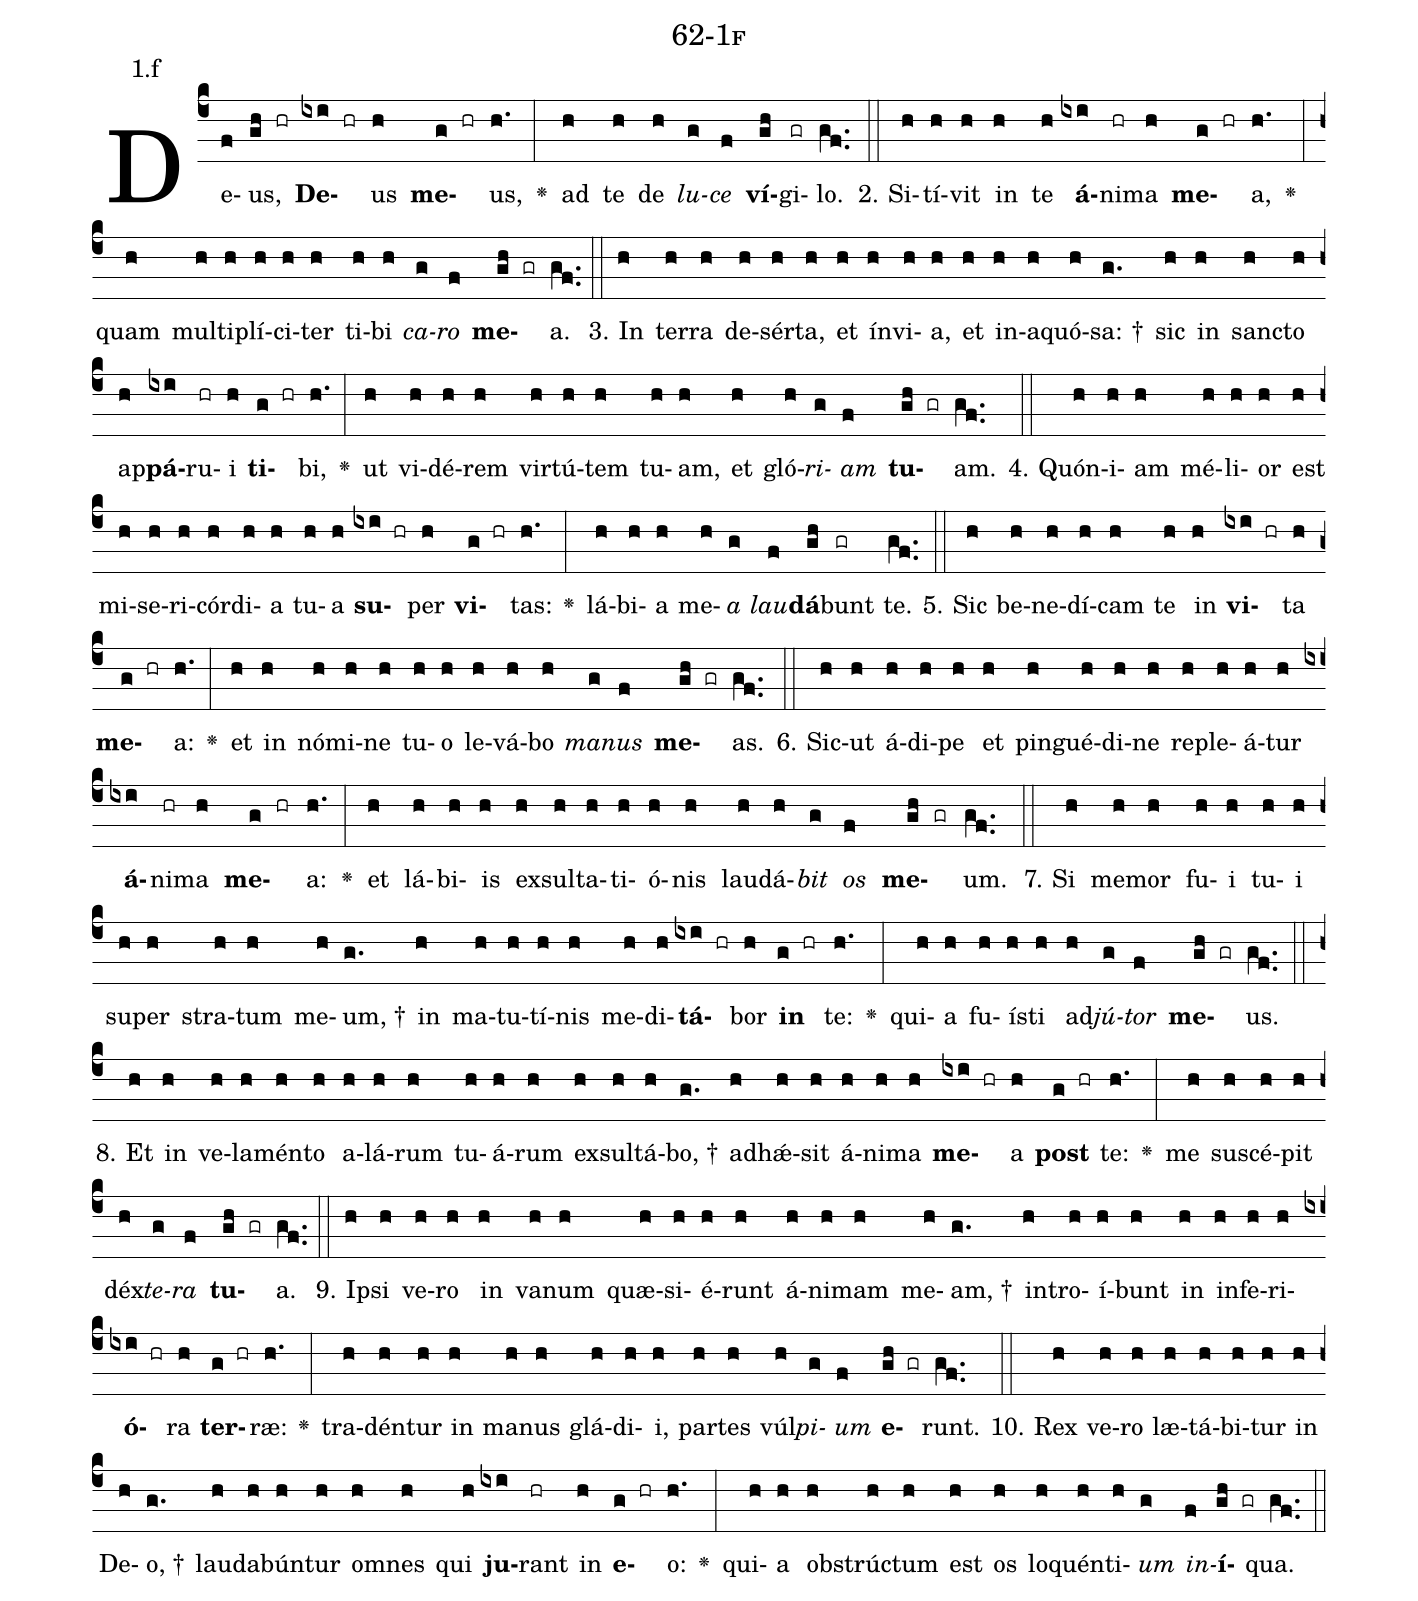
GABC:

name: 62-1f;
annotation: 1.f;
%%
(c4)De(f)us,(gh hr) <b>De</b>(ixi hr)us(h) <b>me</b>(g hr)us,(h.) <v>\greheightstar</v>(:) ad(h) te(h) de(h) <i>lu</i>(g)<i>ce</i>(f) <b>ví</b>(gh)gi(gr)lo.(gf..) (::)
2. Si(h)tí(h)vit(h) in(h) te(h) <b>á</b>(ixi)ni(hr)ma(h) <b>me</b>(g hr)a,(h.) <v>\greheightstar</v>(:) quam(h) mul(h)ti(h)plí(h)ci(h)ter(h) ti(h)bi(h) <i>ca</i>(g)<i>ro</i>(f) <b>me</b>(gh gr)a.(gf..) (::)
3. In(h) ter(h)ra(h) de(h)sér(h)ta,(h) et(h) ín(h)vi(h)a,(h) et(h) in(h)a(h)quó(h)sa: †(g.) sic(h) in(h) sanc(h)to(h) ap(h)<b>pá</b>(ixi)ru(hr)i(h) <b>ti</b>(g hr)bi,(h.) <v>\greheightstar</v>(:) ut(h) vi(h)dé(h)rem(h) vir(h)tú(h)tem(h) tu(h)am,(h) et(h) gló(h)<i>ri</i>(g)<i>am</i>(f) <b>tu</b>(gh gr)am.(gf..) (::)
4. Quón(h)i(h)am(h) mé(h)li(h)or(h) est(h) mi(h)se(h)ri(h)cór(h)di(h)a(h) tu(h)a(h) <b>su</b>(ixi hr)per(h) <b>vi</b>(g hr)tas:(h.) <v>\greheightstar</v>(:) lá(h)bi(h)a(h) me(h)<i>a</i>(g) <i>lau</i>(f)<b>dá</b>(gh)bunt(gr) te.(gf..) (::)
5. Sic(h) be(h)ne(h)dí(h)cam(h) te(h) in(h) <b>vi</b>(ixi hr)ta(h) <b>me</b>(g hr)a:(h.) <v>\greheightstar</v>(:) et(h) in(h) nó(h)mi(h)ne(h) tu(h)o(h) le(h)vá(h)bo(h) <i>ma</i>(g)<i>nus</i>(f) <b>me</b>(gh gr)as.(gf..) (::)
6. Sic(h)ut(h) á(h)di(h)pe(h) et(h) pin(h)gué(h)di(h)ne(h) re(h)ple(h)á(h)tur(h) <b>á</b>(ixi)ni(hr)ma(h) <b>me</b>(g hr)a:(h.) <v>\greheightstar</v>(:) et(h) lá(h)bi(h)is(h) ex(h)sul(h)ta(h)ti(h)ó(h)nis(h) lau(h)dá(h)<i>bit</i>(g) <i>os</i>(f) <b>me</b>(gh gr)um.(gf..) (::)
7. Si(h) me(h)mor(h) fu(h)i(h) tu(h)i(h) su(h)per(h) stra(h)tum(h) me(h)um, †(g.) in(h) ma(h)tu(h)tí(h)nis(h) me(h)di(h)<b>tá</b>(ixi hr)bor(h) <b>in</b>(g hr) te:(h.) <v>\greheightstar</v>(:) qui(h)a(h) fu(h)ís(h)ti(h) ad(h)<i>jú</i>(g)<i>tor</i>(f) <b>me</b>(gh gr)us.(gf..) (::)
8. Et(h) in(h) ve(h)la(h)mén(h)to(h) a(h)lá(h)rum(h) tu(h)á(h)rum(h) ex(h)sul(h)tá(h)bo, †(g.) ad(h)hǽ(h)sit(h) á(h)ni(h)ma(h) <b>me</b>(ixi hr)a(h) <b>post</b>(g hr) te:(h.) <v>\greheightstar</v>(:) me(h) su(h)scé(h)pit(h) déx(h)<i>te</i>(g)<i>ra</i>(f) <b>tu</b>(gh gr)a.(gf..) (::)
9. Ip(h)si(h) ve(h)ro(h) in(h) va(h)num(h) quæ(h)si(h)é(h)runt(h) á(h)ni(h)mam(h) me(h)am, †(g.) in(h)tro(h)í(h)bunt(h) in(h) in(h)fe(h)ri(h)<b>ó</b>(ixi hr)ra(h) <b>ter</b>(g hr)ræ:(h.) <v>\greheightstar</v>(:) tra(h)dén(h)tur(h) in(h) ma(h)nus(h) glá(h)di(h)i,(h) par(h)tes(h) vúl(h)<i>pi</i>(g)<i>um</i>(f) <b>e</b>(gh gr)runt.(gf..) (::)
10. Rex(h) ve(h)ro(h) læ(h)tá(h)bi(h)tur(h) in(h) De(h)o, †(g.) lau(h)da(h)bún(h)tur(h) om(h)nes(h) qui(h) <b>ju</b>(ixi)rant(hr) in(h) <b>e</b>(g hr)o:(h.) <v>\greheightstar</v>(:) qui(h)a(h) ob(h)strúc(h)tum(h) est(h) os(h) lo(h)quén(h)ti(h)<i>um</i>(g) <i>in</i>(f)<b>í</b>(gh gr)qua.(gf..) (::)
